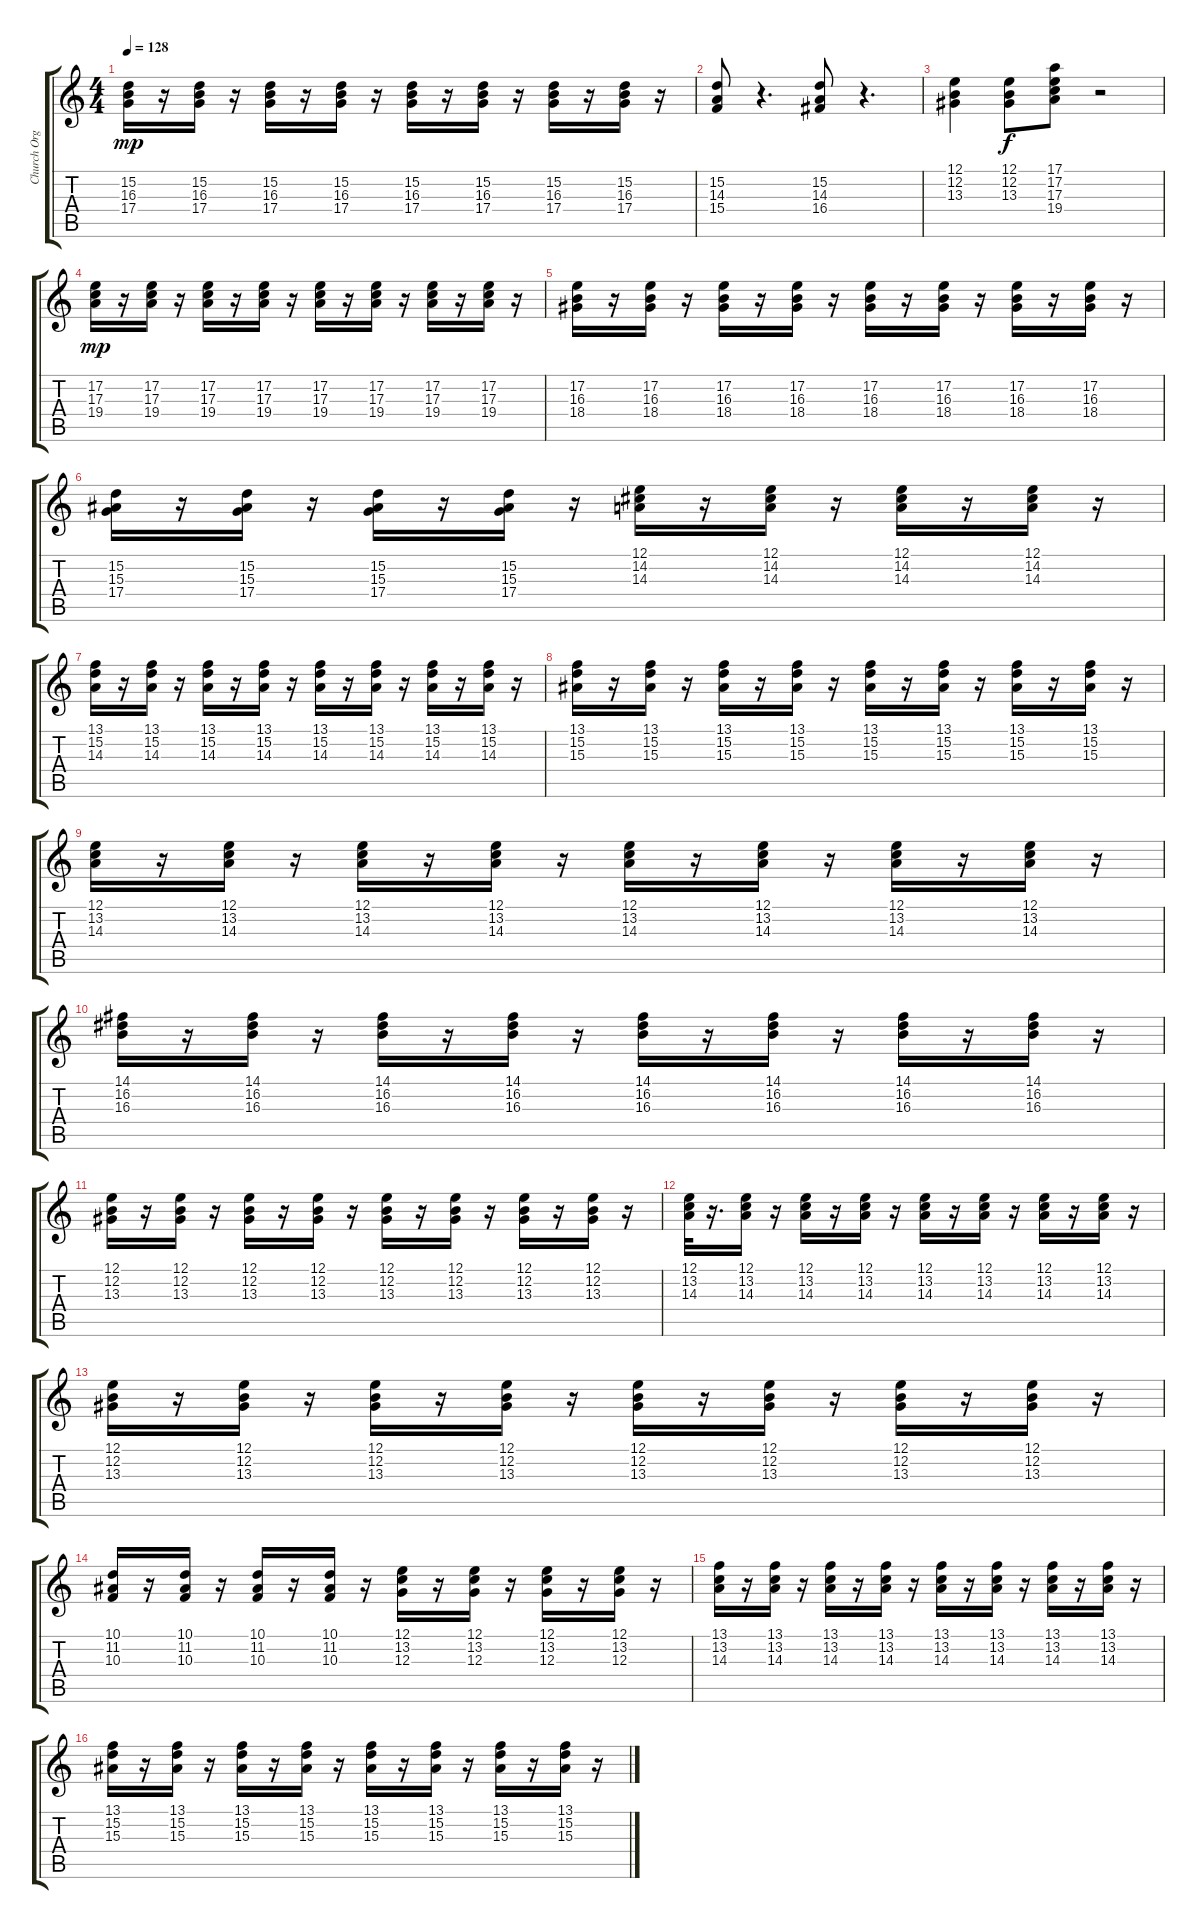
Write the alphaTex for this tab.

\track ("Church Organ" "Church Org") {instrument drawbarorgan}
\staff {score tabs}
\tuning (E4 B3 G3 D3 A2 E2) {hide}
\ts (4 4)
\tempo 128
\clef g2
\ks c
(15.2 16.3 17.4).16{dy mp} r.16 (15.2 16.3 17.4).16 r.16 (15.2 16.3 17.4).16 r.16 (15.2 16.3 17.4).16 r.16 (15.2 16.3 17.4).16 r.16 (15.2 16.3 17.4).16 r.16 (15.2 16.3 17.4).16 r.16 (15.2 16.3 17.4).16 r.16 |
(15.2 14.3 15.4).8 r.4{d} (15.2 14.3 16.4).8 r.4{d} |
(12.1 12.2 13.3).4 (12.1 12.2 13.3).8{dy f} (17.1 17.2 17.3 19.4).8 r.2 |
(17.2 17.3 19.4).16{dy mp} r.16 (17.2 17.3 19.4).16 r.16 (17.2 17.3 19.4).16 r.16 (17.2 17.3 19.4).16 r.16 (17.2 17.3 19.4).16 r.16 (17.2 17.3 19.4).16 r.16 (17.2 17.3 19.4).16 r.16 (17.2 17.3 19.4).16 r.16 |
(17.2 16.3 18.4).16 r.16 (17.2 16.3 18.4).16 r.16 (17.2 16.3 18.4).16 r.16 (17.2 16.3 18.4).16 r.16 (17.2 16.3 18.4).16 r.16 (17.2 16.3 18.4).16 r.16 (17.2 16.3 18.4).16 r.16 (17.2 16.3 18.4).16 r.16 |
(15.2 15.3 17.4).16 r.16 (15.2 15.3 17.4).16 r.16 (15.2 15.3 17.4).16 r.16 (15.2 15.3 17.4).16 r.16 (12.1 14.2 14.3).16 r.16 (12.1 14.2 14.3).16 r.16 (12.1 14.2 14.3).16 r.16 (12.1 14.2 14.3).16 r.16 |
(13.1 15.2 14.3).16 r.16 (13.1 15.2 14.3).16 r.16 (13.1 15.2 14.3).16 r.16 (13.1 15.2 14.3).16 r.16 (13.1 15.2 14.3).16 r.16 (13.1 15.2 14.3).16 r.16 (13.1 15.2 14.3).16 r.16 (13.1 15.2 14.3).16 r.16 |
(13.1 15.2 15.3).16 r.16 (13.1 15.2 15.3).16 r.16 (13.1 15.2 15.3).16 r.16 (13.1 15.2 15.3).16 r.16 (13.1 15.2 15.3).16 r.16 (13.1 15.2 15.3).16 r.16 (13.1 15.2 15.3).16 r.16 (13.1 15.2 15.3).16 r.16 |
(12.1 13.2 14.3).16 r.16 (12.1 13.2 14.3).16 r.16 (12.1 13.2 14.3).16 r.16 (12.1 13.2 14.3).16 r.16 (12.1 13.2 14.3).16 r.16 (12.1 13.2 14.3).16 r.16 (12.1 13.2 14.3).16 r.16 (12.1 13.2 14.3).16 r.16 |
(14.1 16.2 16.3).16 r.16 (14.1 16.2 16.3).16 r.16 (14.1 16.2 16.3).16 r.16 (14.1 16.2 16.3).16 r.16 (14.1 16.2 16.3).16 r.16 (14.1 16.2 16.3).16 r.16 (14.1 16.2 16.3).16 r.16 (14.1 16.2 16.3).16 r.16 |
(12.1 12.2 13.3).16 r.16 (12.1 12.2 13.3).16 r.16 (12.1 12.2 13.3).16 r.16 (12.1 12.2 13.3).16 r.16 (12.1 12.2 13.3).16 r.16 (12.1 12.2 13.3).16 r.16 (12.1 12.2 13.3).16 r.16 (12.1 12.2 13.3).16 r.16 |
(12.1 13.2 14.3).32 r.16{d} (12.1 13.2 14.3).16 r.16 (12.1 13.2 14.3).16 r.16 (12.1 13.2 14.3).16 r.16 (12.1 13.2 14.3).16 r.16 (12.1 13.2 14.3).16 r.16 (12.1 13.2 14.3).16 r.16 (12.1 13.2 14.3).16 r.16 |
(12.1 12.2 13.3).16 r.16 (12.1 12.2 13.3).16 r.16 (12.1 12.2 13.3).16 r.16 (12.1 12.2 13.3).16 r.16 (12.1 12.2 13.3).16 r.16 (12.1 12.2 13.3).16 r.16 (12.1 12.2 13.3).16 r.16 (12.1 12.2 13.3).16 r.16 |
(10.1 11.2 10.3).16 r.16 (10.1 11.2 10.3).16 r.16 (10.1 11.2 10.3).16 r.16 (10.1 11.2 10.3).16 r.16 (12.1 13.2 12.3).16 r.16 (12.1 13.2 12.3).16 r.16 (12.1 13.2 12.3).16 r.16 (12.1 13.2 12.3).16 r.16 |
(13.1 13.2 14.3).16 r.16 (13.1 13.2 14.3).16 r.16 (13.1 13.2 14.3).16 r.16 (13.1 13.2 14.3).16 r.16 (13.1 13.2 14.3).16 r.16 (13.1 13.2 14.3).16 r.16 (13.1 13.2 14.3).16 r.16 (13.1 13.2 14.3).16 r.16 |
(13.1 15.2 15.3).16 r.16 (13.1 15.2 15.3).16 r.16 (13.1 15.2 15.3).16 r.16 (13.1 15.2 15.3).16 r.16 (13.1 15.2 15.3).16 r.16 (13.1 15.2 15.3).16 r.16 (13.1 15.2 15.3).16 r.16 (13.1 15.2 15.3).16 r.16
